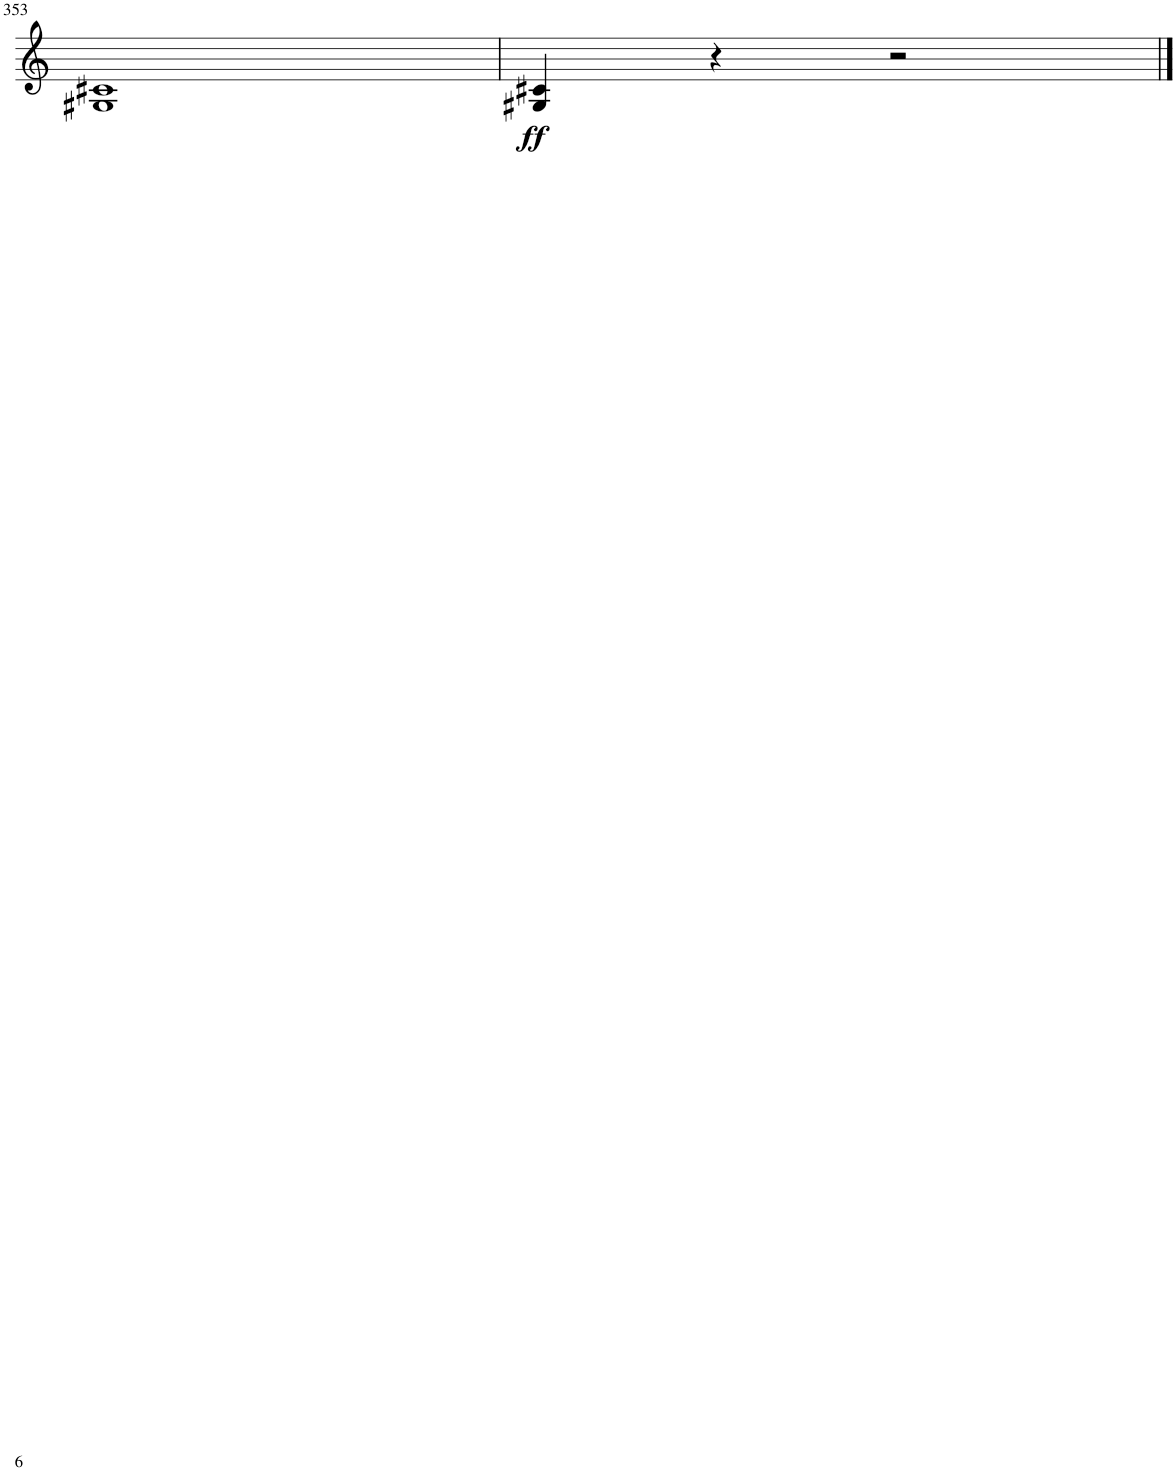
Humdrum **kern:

**kern	**dynam
*part1	*part1
*staff1	*staff1
*I"Bb 클라리넷	*
!!LO:PB:g=z
*clefG2	*
*Trd1c2	*
*k[]	*
*M4/4	*
=353	=353
1G#X 1c#X	.
=354	=354
!	!LO:DY:b
4G#X/ 4c#X/	ff
4r	.
2r	.
==	==
*-	*-
